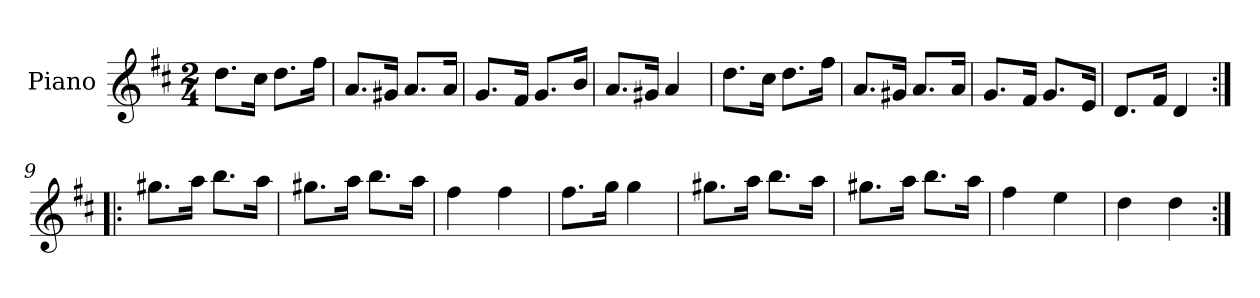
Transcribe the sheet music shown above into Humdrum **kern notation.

**kern
*part1
*staff1
*I"Piano
*I'Pno.
*clefG2
*k[f#c#]
*M2/4
=1
8.dd\L
16cc#\Jk
8.dd\L
16ff#\Jk
=2
8.a/L
16g#X/Jk
8.a/L
16a/Jk
=3
8.g/L
16f#/Jk
8.g/L
16b/Jk
=4
8.a/L
16g#X/Jk
4a/
=5
8.dd\L
16cc#\Jk
8.dd\L
16ff#\Jk
=6
8.a/L
16g#X/Jk
8.a/L
16a/Jk
=7
8.g/L
16f#/Jk
8.g/L
16e/Jk
=8
8.d/L
16f#/Jk
4d/
=9:|!|:
8.gg#X\L
16aa\Jk
8.bb\L
16aa\Jk
=10
8.gg#X\L
16aa\Jk
8.bb\L
16aa\Jk
=11
4ff#\
4ff#\
=12
8.ff#\L
16gg\Jk
4gg\
=13
8.gg#X\L
16aa\Jk
8.bb\L
16aa\Jk
=14
8.gg#X\L
16aa\Jk
8.bb\L
16aa\Jk
=15
4ff#\
4ee\
=16
4dd\
4dd\
=:|!
*-
